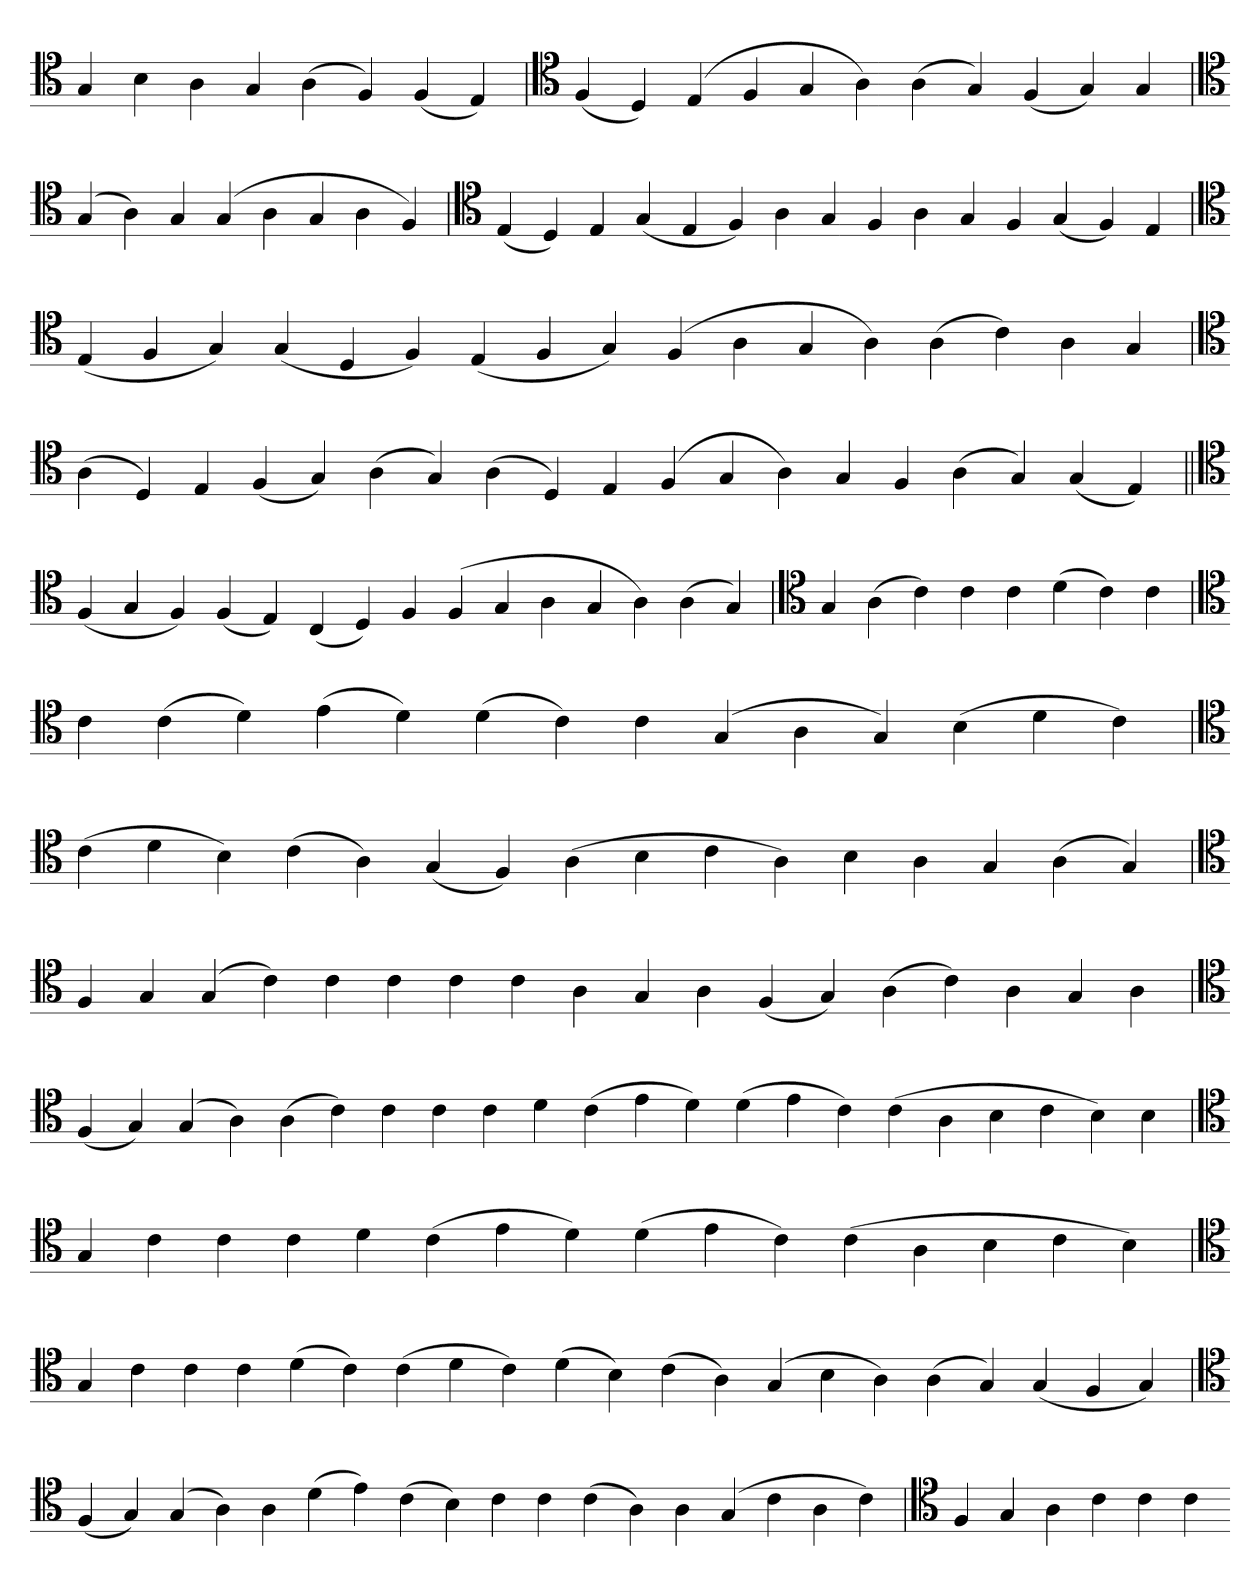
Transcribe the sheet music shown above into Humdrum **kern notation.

**kern
*part1
*staff1
*clefC4
=
4G
4B
4A
4G
(4A
4F)
(4F
4E)
=`
*clefC4
(4F
4D)
(4E
4F
4G
4A)
(4A
4G)
(4F
4G)
4G
=`
*clefC4
(4G
4A)
4G
(4G
4A
4G
4A
4F)
=
*clefC4
(4E
4D)
4E
(4G
4E
4F)
4A
4G
4F
4A
4G
4F
(4G
4F)
4E
=`
*clefC4
(4E
4F
4G)
(4G
4D
4F)
(4E
4F
4G)
(4F
4A
4G
4A)
(4A
4c)
4A
4G
=`
*clefC4
(4A
4D)
4E
(4F
4G)
(4A
4G)
(4A
4D)
4E
(4F
4G
4A)
4G
4F
(4A
4G)
(4G
4E)
=||
*clefC4
(4F
4G
4F)
(4F
4E)
(4C
4D)
4F
(4F
4G
4A
4G
4A)
(4A
4G)
=`
*clefC4
4G
(4A
4c)
4c
4c
(4d
4c)
4c
='
*clefC4
4c
(4c
4d)
(4e
4d)
(4d
4c)
4c
(4G
4A
4G)
(4B
4d
4c)
=`
*clefC4
(4c
4d
4B)
(4c
4A)
(4G
4F)
(4A
4B
4c
4A)
4B
4A
4G
(4A
4G)
=
*clefC4
4F
4G
(4G
4c)
4c
4c
4c
4c
4A
4G
4A
(4F
4G)
(4A
4c)
4A
4G
4A
='
*clefC4
(4F
4G)
(4G
4A)
(4A
4c)
4c
4c
4c
4d
(4c
4e
4d)
(4d
4e
4c)
(4c
4A
4B
4c
4B)
4B
=
*clefC4
4G
4c
4c
4c
4d
(4c
4e
4d)
(4d
4e
4c)
(4c
4A
4B
4c
4B)
=`
*clefC4
4G
4c
4c
4c
(4d
4c)
(4c
4d
4c)
(4d
4B)
(4c
4A)
(4G
4B
4A)
(4A
4G)
(4G
4F
4G)
='
*clefC4
(4F
4G)
(4G
4A)
4A
(4d
4e)
(4c
4B)
4c
4c
(4c
4A)
4A
(4G
4c
4A
4c)
='
*clefC4
4F
4G
4A
4c
4c
4c
=-
*-
